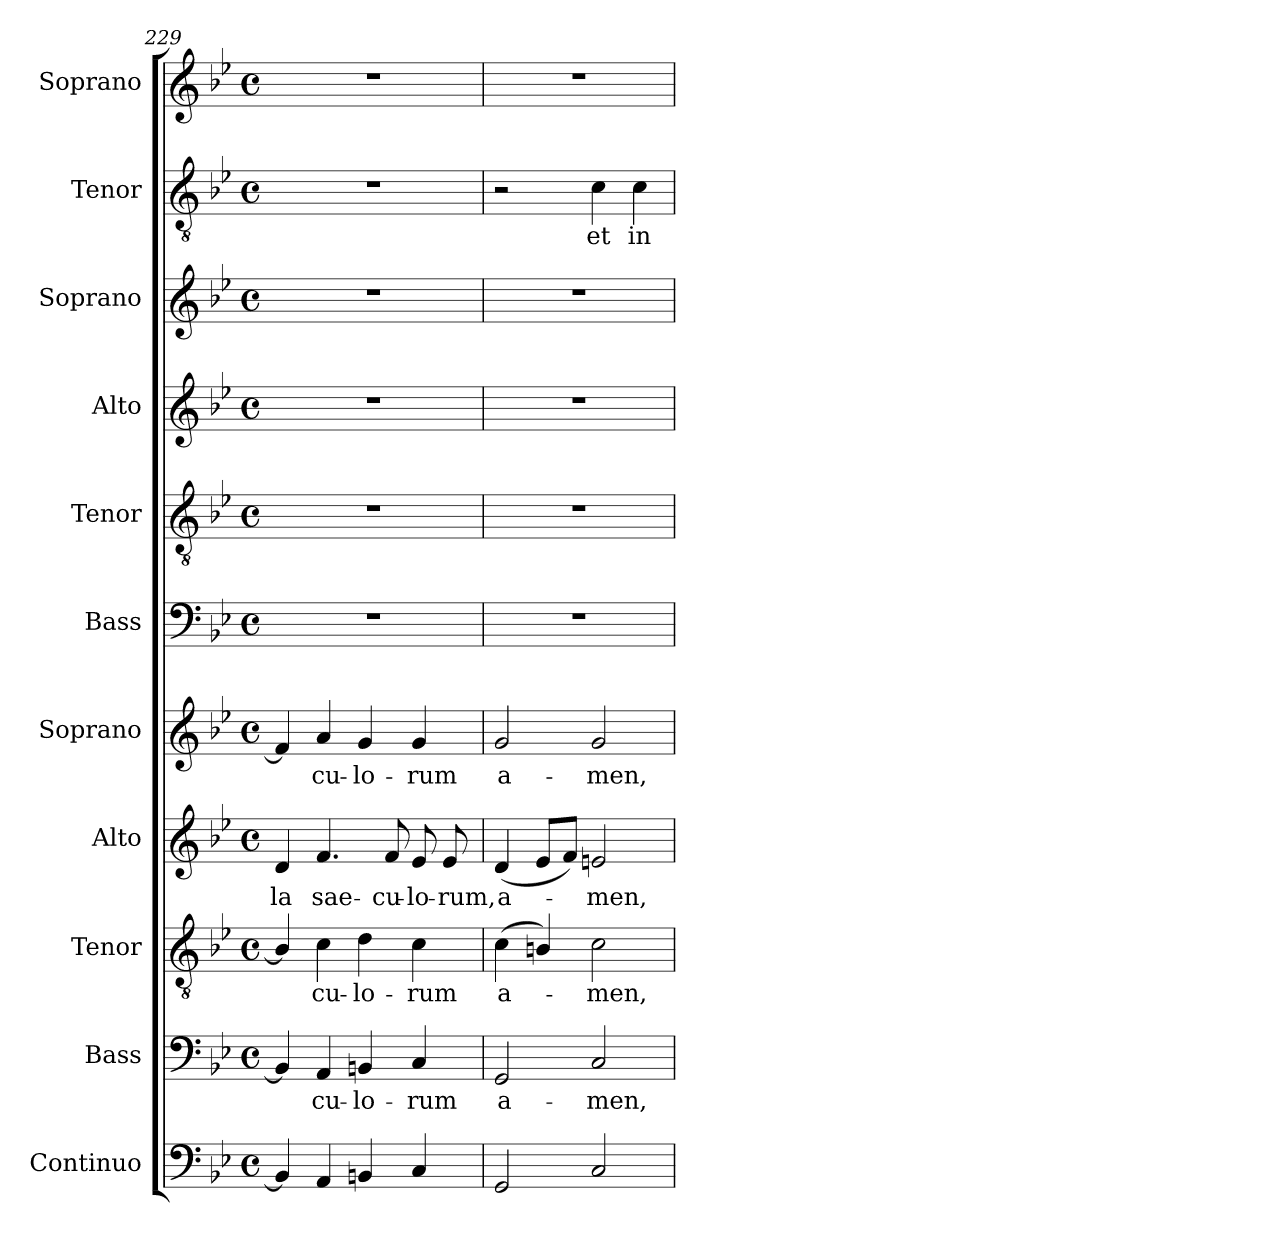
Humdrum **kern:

**kern	**kern	**text	**kern	**text	**kern	**text	**kern	**text	**kern	**kern	**kern	**kern	**kern	**text	**kern
*part11	*part10	*part10	*part9	*part9	*part8	*part8	*part7	*part7	*part6	*part5	*part4	*part3	*part2	*part2	*part1
*staff11	*staff10	*staff10	*staff9	*staff9	*staff8	*staff8	*staff7	*staff7	*staff6	*staff5	*staff4	*staff3	*staff2	*staff2	*staff1
*I"Continuo	*I"Bass	*	*I"Tenor	*	*I"Alto	*	*I"Soprano	*	*I"Bass	*I"Tenor	*I"Alto	*I"Soprano	*I"Tenor	*	*I"Soprano
*I'Cont.	*I'B.	*	*I'T.	*	*I'A.	*	*I'S.	*	*I'B.	*I'T.	*I'A.	*I'S.	*I'T.	*	*I'S.
*clefF4	*clefF4	*	*clefGv2	*	*clefG2	*	*clefG2	*	*clefF4	*clefGv2	*clefG2	*clefG2	*clefGv2	*	*clefG2
*	*	*	*ITrd7c12	*	*	*	*	*	*	*ITrd7c12	*	*	*ITrd7c12	*	*
*k[b-e-]	*k[b-e-]	*	*k[b-e-]	*	*k[b-e-]	*	*k[b-e-]	*	*k[b-e-]	*k[b-e-]	*k[b-e-]	*k[b-e-]	*k[b-e-]	*	*k[b-e-]
*B-:	*B-:	*	*B-:	*	*B-:	*	*B-:	*	*B-:	*B-:	*B-:	*B-:	*B-:	*	*B-:
*M4/4	*M4/4	*	*M4/4	*	*M4/4	*	*M4/4	*	*M4/4	*M4/4	*M4/4	*M4/4	*M4/4	*	*M4/4
*met(c)	*met(c)	*	*met(c)	*	*met(c)	*	*met(c)	*	*met(c)	*met(c)	*met(c)	*met(c)	*met(c)	*	*met(c)
=229	=229	=229	=229	=229	=229	=229	=229	=229	=229	=229	=229	=229	=229	=229	=229
!	!	!	!	!	!	!LO:LY:b:color=#000000	!	!	!	!	!	!	!	!	!
4BB-i/]	4BB-i/]	.	4BB-i/]	.	4di/	-la	4fi/]	.	1r	1r	1r	1r	1r	.	1r
!	!	!LO:LY:b:color=#000000	!	!	!	!	!	!	!	!	!	!	!	!	!
!	!	!	!	!LO:LY:b:color=#000000	!	!	!	!	!	!	!	!	!	!	!
!	!	!	!	!	!	!LO:LY:b:color=#000000	!	!	!	!	!	!	!	!	!
!	!	!	!	!	!	!	!	!LO:LY:b:color=#000000	!	!	!	!	!	!	!
4AAi/	4AAi/	-cu-	4Ci\	-cu-	4.fi/	sae-	4ai/	-cu-	.	.	.	.	.	.	.
!	!	!LO:LY:b:color=#000000	!	!	!	!	!	!	!	!	!	!	!	!	!
!	!	!	!	!LO:LY:b:color=#000000	!	!	!	!	!	!	!	!	!	!	!
!	!	!	!	!	!	!	!	!LO:LY:b:color=#000000	!	!	!	!	!	!	!
4BBni/	4BBni/	-lo-	4Di\	-lo-	.	.	4gi/	-lo-	.	.	.	.	.	.	.
!	!	!	!	!	!	!LO:LY:b:color=#000000	!	!	!	!	!	!	!	!	!
.	.	.	.	.	8fi/	-cu-	.	.	.	.	.	.	.	.	.
!	!	!LO:LY:b:color=#000000	!	!	!	!	!	!	!	!	!	!	!	!	!
!	!	!	!	!LO:LY:b:color=#000000	!	!	!	!	!	!	!	!	!	!	!
!	!	!	!	!	!	!LO:LY:b:color=#000000	!	!	!	!	!	!	!	!	!
!	!	!	!	!	!	!	!	!LO:LY:b:color=#000000	!	!	!	!	!	!	!
4Ci/	4Ci/	-rum	4Ci\	-rum	8e-i/	-lo-	4gi/	-rum	.	.	.	.	.	.	.
!	!	!	!	!	!	!LO:LY:b:color=#000000	!	!	!	!	!	!	!	!	!
.	.	.	.	.	8e-i/	-rum,	.	.	.	.	.	.	.	.	.
=230	=230	=230	=230	=230	=230	=230	=230	=230	=230	=230	=230	=230	=230	=230	=230
!	!	!LO:LY:b:color=#000000	!	!	!	!	!	!	!	!	!	!	!	!	!
!	!	!	!	!LO:LY:b:color=#000000	!	!	!	!	!	!	!	!	!	!	!
!	!	!	!	!	!	!LO:LY:b:color=#000000	!	!	!	!	!	!	!	!	!
!	!	!	!	!	!	!	!	!LO:LY:b:color=#000000	!	!	!	!	!	!	!
2GGi/	2GGi/	a-	(4Ci\	a-	(4di/	a-	2gi/	a-	1r	1r	1r	1r	2r	.	1r
.	.	.	4BBni/)	.	8e-i/L	.	.	.	.	.	.	.	.	.	.
.	.	.	.	.	8fi/J)	.	.	.	.	.	.	.	.	.	.
!	!	!LO:LY:b:color=#000000	!	!	!	!	!	!	!	!	!	!	!	!	!
!	!	!	!	!LO:LY:b:color=#000000	!	!	!	!	!	!	!	!	!	!	!
!	!	!	!	!	!	!LO:LY:b:color=#000000	!	!	!	!	!	!	!	!	!
!	!	!	!	!	!	!	!	!LO:LY:b:color=#000000	!	!	!	!	!	!	!
!	!	!	!	!	!	!	!	!	!	!	!	!	!	!LO:LY:b:color=#000000	!
2Ci/	2Ci/	-men,	2Ci\	-men,	2eni/	-men,	2gi/	-men,	.	.	.	.	4Ci\	et	.
!	!	!	!	!	!	!	!	!	!	!	!	!	!	!LO:LY:b:color=#000000	!
.	.	.	.	.	.	.	.	.	.	.	.	.	4Ci\	in	.
=	=	=	=	=	=	=	=	=	=	=	=	=	=	=	=
*-	*-	*-	*-	*-	*-	*-	*-	*-	*-	*-	*-	*-	*-	*-	*-
